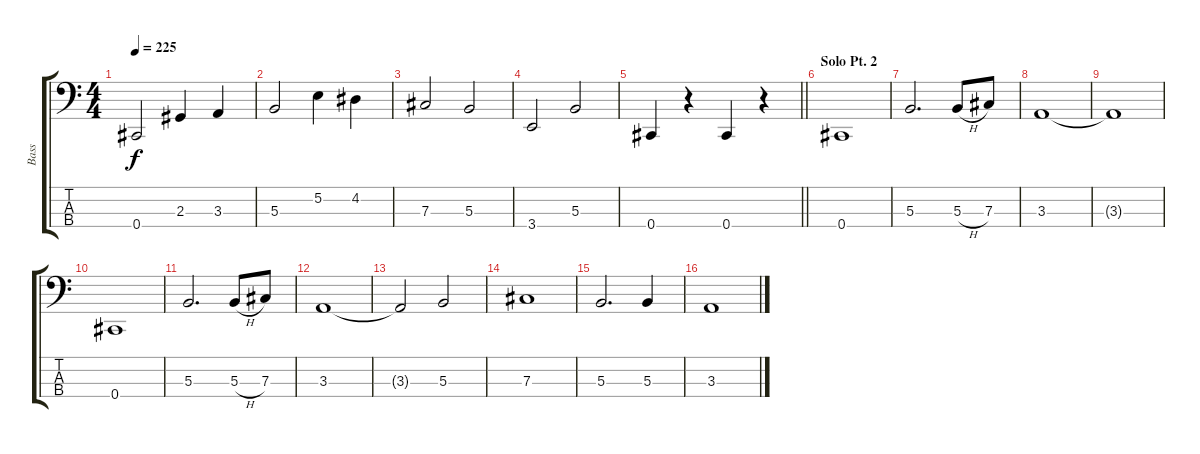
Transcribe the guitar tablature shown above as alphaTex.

\track ("Bass" "Bass") {instrument electricbasspick}
\staff {score tabs}
\tuning (E2 B1 Gb1 Db1) {hide}
\ts (4 4)
\tempo 225
\clef f4
\ks c
0.4.2{dy f} 2.3.4 3.3.4 |
5.3.2 5.2.4 4.2.4 |
7.3.2 5.3.2 |
3.4.2 5.3.2 |
\barLineRight lightlight
0.4.4 r.4 0.4.4 r.4 |
\section ("" "Solo Pt. 2")
0.4.1 |
5.3.2{d} 5.3{h}.8 7.3.8 |
3.3.1 |
3.3{t}.1 |
0.4.1 |
5.3.2{d} 5.3{h}.8 7.3.8 |
3.3.1 |
3.3{t}.2 5.3.2 |
7.3.1 |
5.3.2{d} 5.3.4 |
3.3.1
